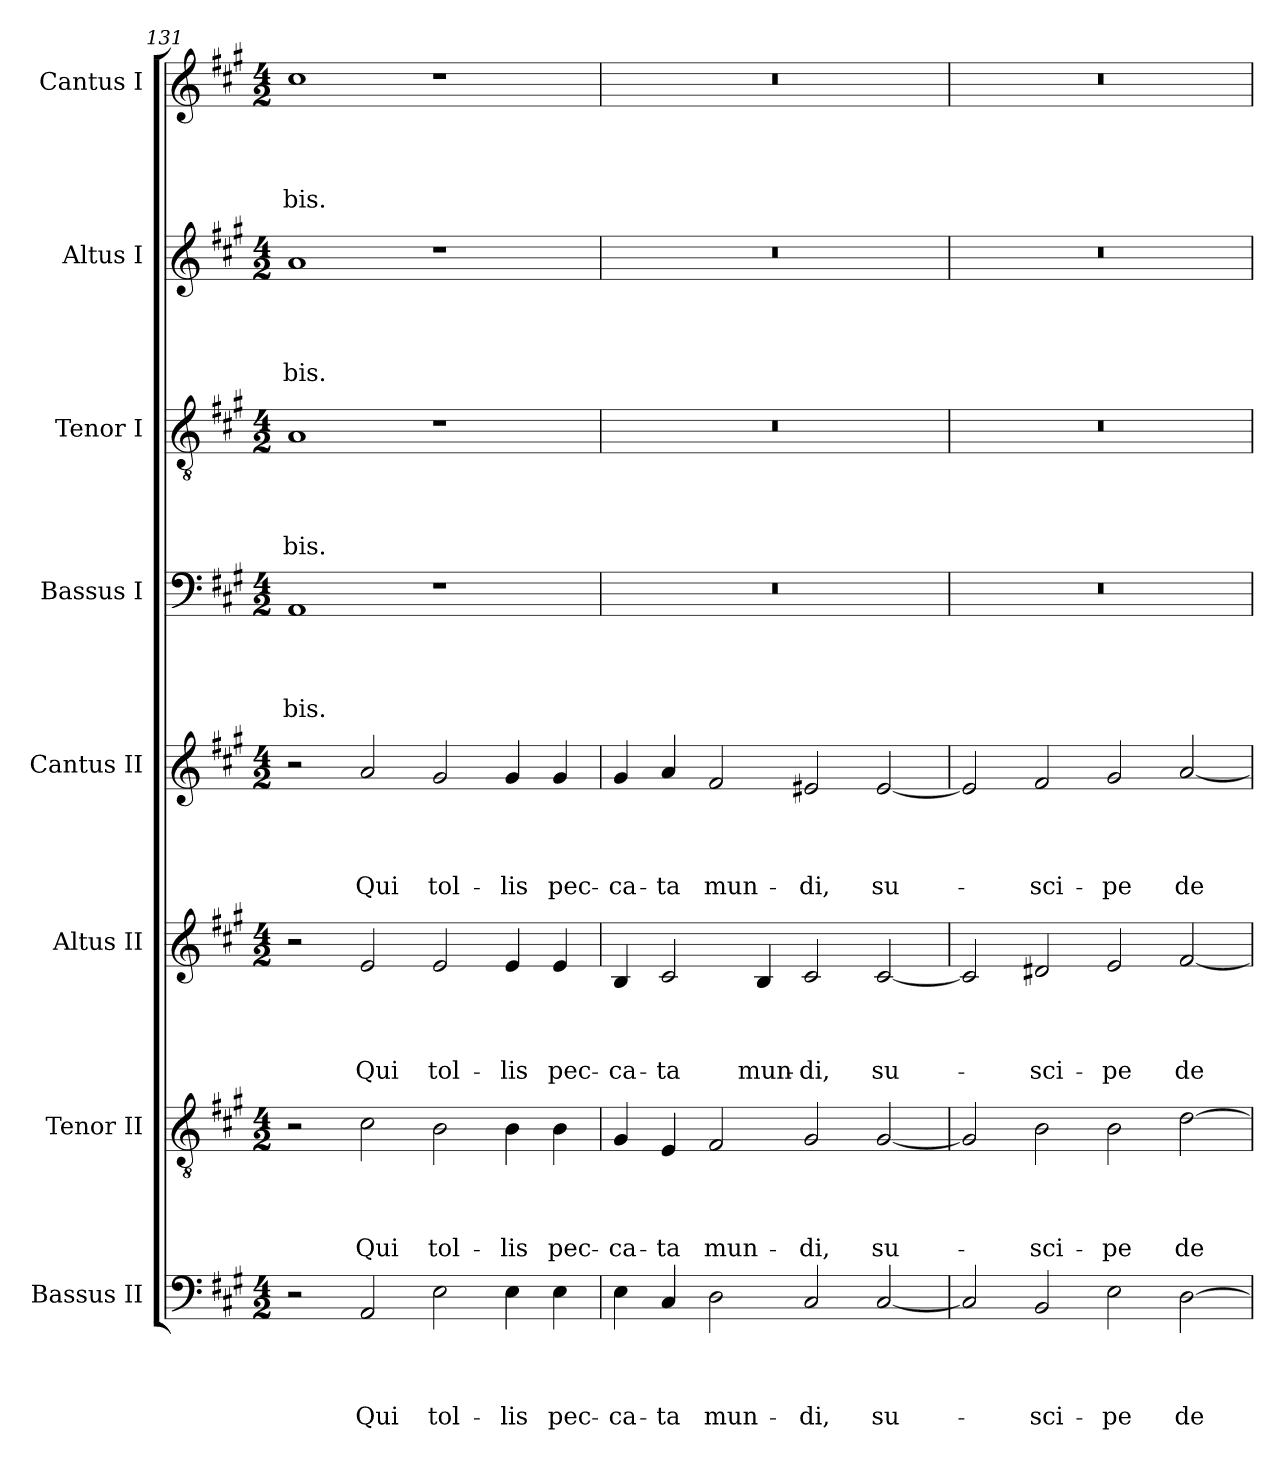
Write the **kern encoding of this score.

**kern	**text	**text	**text	**text	**kern	**text	**text	**text	**text	**kern	**text	**text	**text	**text	**kern	**text	**text	**text	**text	**kern	**text	**text	**text	**text	**kern	**text	**text	**text	**text	**kern	**text	**text	**text	**text	**kern	**text	**text	**text	**text
*part8	*part8	*part8	*part8	*part8	*part7	*part7	*part7	*part7	*part7	*part6	*part6	*part6	*part6	*part6	*part5	*part5	*part5	*part5	*part5	*part4	*part4	*part4	*part4	*part4	*part3	*part3	*part3	*part3	*part3	*part2	*part2	*part2	*part2	*part2	*part1	*part1	*part1	*part1	*part1
*staff8	*staff8	*staff8	*staff8	*staff8	*staff7	*staff7	*staff7	*staff7	*staff7	*staff6	*staff6	*staff6	*staff6	*staff6	*staff5	*staff5	*staff5	*staff5	*staff5	*staff4	*staff4	*staff4	*staff4	*staff4	*staff3	*staff3	*staff3	*staff3	*staff3	*staff2	*staff2	*staff2	*staff2	*staff2	*staff1	*staff1	*staff1	*staff1	*staff1
*I"Bassus II	*	*	*	*	*I"Tenor II	*	*	*	*	*I"Altus II	*	*	*	*	*I"Cantus II	*	*	*	*	*I"Bassus I	*	*	*	*	*I"Tenor I	*	*	*	*	*I"Altus I	*	*	*	*	*I"Cantus I	*	*	*	*
*I'B II	*	*	*	*	*I'T II	*	*	*	*	*I'A II	*	*	*	*	*I'C II	*	*	*	*	*I'B I	*	*	*	*	*I'T I	*	*	*	*	*I'A I	*	*	*	*	*I'C I	*	*	*	*
*clefF4	*	*	*	*	*clefGv2	*	*	*	*	*clefG2	*	*	*	*	*clefG2	*	*	*	*	*clefF4	*	*	*	*	*clefGv2	*	*	*	*	*clefG2	*	*	*	*	*clefG2	*	*	*	*
*k[f#c#g#]	*	*	*	*	*k[f#c#g#]	*	*	*	*	*k[f#c#g#]	*	*	*	*	*k[f#c#g#]	*	*	*	*	*k[f#c#g#]	*	*	*	*	*k[f#c#g#]	*	*	*	*	*k[f#c#g#]	*	*	*	*	*k[f#c#g#]	*	*	*	*
*A:	*	*	*	*	*A:	*	*	*	*	*A:	*	*	*	*	*A:	*	*	*	*	*A:	*	*	*	*	*A:	*	*	*	*	*A:	*	*	*	*	*A:	*	*	*	*
*M4/2	*	*	*	*	*M4/2	*	*	*	*	*M4/2	*	*	*	*	*M4/2	*	*	*	*	*M4/2	*	*	*	*	*M4/2	*	*	*	*	*M4/2	*	*	*	*	*M4/2	*	*	*	*
=131	=131	=131	=131	=131	=131	=131	=131	=131	=131	=131	=131	=131	=131	=131	=131	=131	=131	=131	=131	=131	=131	=131	=131	=131	=131	=131	=131	=131	=131	=131	=131	=131	=131	=131	=131	=131	=131	=131	=131
2r	.	.	.	.	2r	.	.	.	.	2r	.	.	.	.	2r	.	.	.	.	1AA	.	.	.	-bis.	1A	.	.	.	-bis.	1a	.	.	.	-bis.	1cc#	.	.	.	-bis.
2AA/	.	.	.	Qui	2c#\	.	.	.	Qui	2e/	.	.	.	Qui	2a/	.	.	.	Qui	.	.	.	.	.	.	.	.	.	.	.	.	.	.	.	.	.	.	.	.
2E\	.	.	.	tol-	2B\	.	.	.	tol-	2e/	.	.	.	tol-	2g#/	.	.	.	tol-	1r	.	.	.	.	1r	.	.	.	.	1r	.	.	.	.	1r	.	.	.	.
4E\	.	.	.	-lis	4B\	.	.	.	-lis	4e/	.	.	.	-lis	4g#/	.	.	.	-lis	.	.	.	.	.	.	.	.	.	.	.	.	.	.	.	.	.	.	.	.
4E\	.	.	.	pec-	4B\	.	.	.	pec-	4e/	.	.	.	pec-	4g#/	.	.	.	pec-	.	.	.	.	.	.	.	.	.	.	.	.	.	.	.	.	.	.	.	.
=132	=132	=132	=132	=132	=132	=132	=132	=132	=132	=132	=132	=132	=132	=132	=132	=132	=132	=132	=132	=132	=132	=132	=132	=132	=132	=132	=132	=132	=132	=132	=132	=132	=132	=132	=132	=132	=132	=132	=132
4E\	.	.	.	-ca-	4G#/	.	.	.	-ca-	4B/	.	.	.	-ca-	4g#/	.	.	.	-ca-	0r	.	.	.	.	0r	.	.	.	.	0r	.	.	.	.	0r	.	.	.	.
4C#/	.	.	.	-ta	4E/	.	.	.	-ta	2c#/	.	.	.	-ta	4a/	.	.	.	-ta	.	.	.	.	.	.	.	.	.	.	.	.	.	.	.	.	.	.	.	.
2D\	.	.	.	mun-	2F#/	.	.	.	mun-	.	.	.	.	.	2f#/	.	.	.	mun-	.	.	.	.	.	.	.	.	.	.	.	.	.	.	.	.	.	.	.	.
.	.	.	.	.	.	.	.	.	.	4B/	.	.	.	mun-	.	.	.	.	.	.	.	.	.	.	.	.	.	.	.	.	.	.	.	.	.	.	.	.	.
2C#/	.	.	.	-di,	2G#/	.	.	.	-di,	2c#/	.	.	.	-di,	2e#X/	.	.	.	-di,	.	.	.	.	.	.	.	.	.	.	.	.	.	.	.	.	.	.	.	.
[2C#/	.	.	.	su-	[2G#/	.	.	.	su-	[2c#/	.	.	.	su-	[2e#/	.	.	.	su-	.	.	.	.	.	.	.	.	.	.	.	.	.	.	.	.	.	.	.	.
!!LO:PB:g=z
=133	=133	=133	=133	=133	=133	=133	=133	=133	=133	=133	=133	=133	=133	=133	=133	=133	=133	=133	=133	=133	=133	=133	=133	=133	=133	=133	=133	=133	=133	=133	=133	=133	=133	=133	=133	=133	=133	=133	=133
2C#/]	.	.	.	.	2G#/]	.	.	.	.	2c#/]	.	.	.	.	2e#/]	.	.	.	.	0r	.	.	.	.	0r	.	.	.	.	0r	.	.	.	.	0r	.	.	.	.
2BB/	.	.	.	-sci-	2B\	.	.	.	-sci-	2d#X/	.	.	.	-sci-	2f#/	.	.	.	-sci-	.	.	.	.	.	.	.	.	.	.	.	.	.	.	.	.	.	.	.	.
2E\	.	.	.	-pe	2B\	.	.	.	-pe	2e/	.	.	.	-pe	2g#/	.	.	.	-pe	.	.	.	.	.	.	.	.	.	.	.	.	.	.	.	.	.	.	.	.
[2D\	.	.	.	de-	[2d\	.	.	.	de-	[2f#/	.	.	.	de-	[2a/	.	.	.	de-	.	.	.	.	.	.	.	.	.	.	.	.	.	.	.	.	.	.	.	.
=	=	=	=	=	=	=	=	=	=	=	=	=	=	=	=	=	=	=	=	=	=	=	=	=	=	=	=	=	=	=	=	=	=	=	=	=	=	=	=
*-	*-	*-	*-	*-	*-	*-	*-	*-	*-	*-	*-	*-	*-	*-	*-	*-	*-	*-	*-	*-	*-	*-	*-	*-	*-	*-	*-	*-	*-	*-	*-	*-	*-	*-	*-	*-	*-	*-	*-
